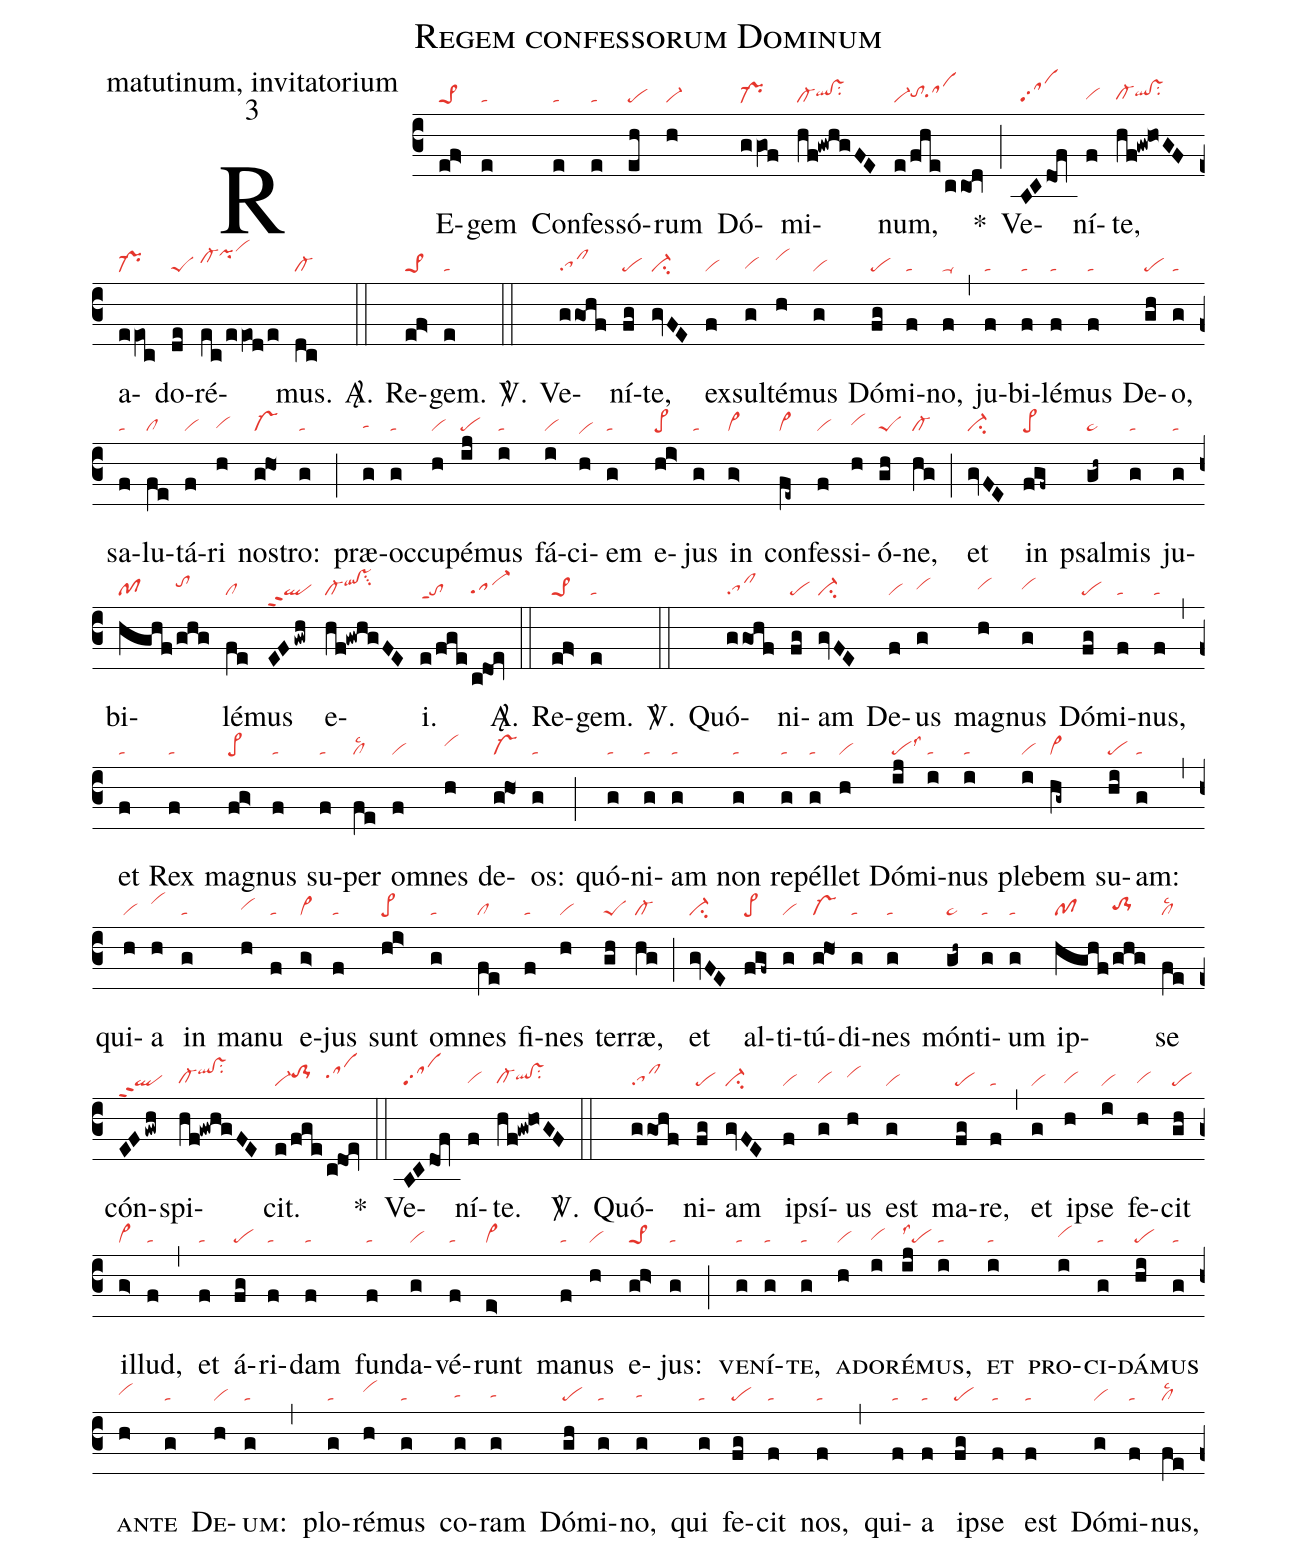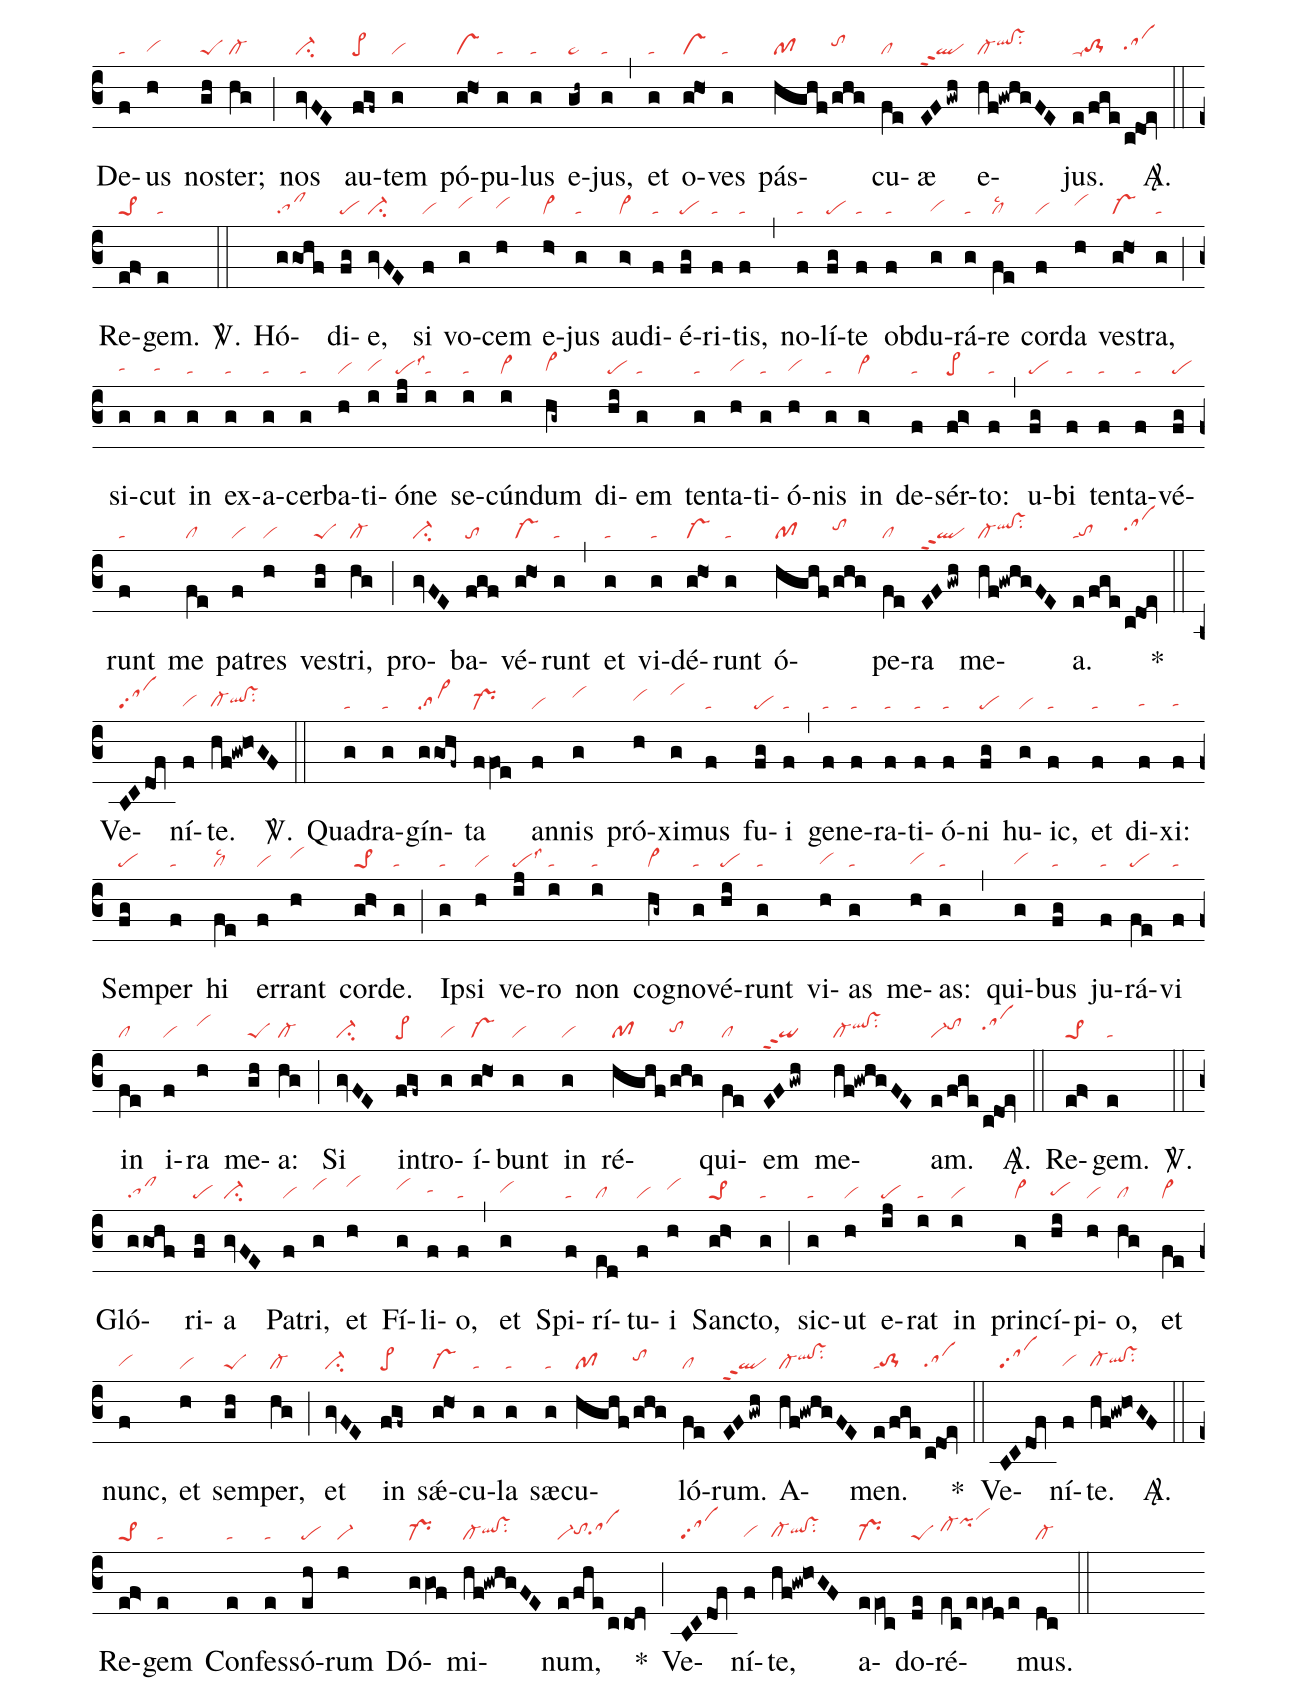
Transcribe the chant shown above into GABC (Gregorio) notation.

name: Regem confessorum Dominum;
office-part: matutinum, invitatorium;
mode: 3;
nabc-lines: 1;
%%
(c3)
RE(ef>|pe>1)gem(e|ta) Con(e|ta)fes(e|ta)só(eh|pe)rum(h|vi-) Dó(ggOf|pr-)mi(hf!gwhgFE|cl-qlhh!vshhsu2)num,(e/fhe/cco!dv|vi-tohhsahh) *(;)
Ve(BCdOf|pusahi)ní(f|vihg)te,(hf!gw!hoGF|cl-hgqlhh!vshhsu2) a(eeOc|pr-)do(de|peS)ré(ec/eeOd/e|cl-hipihkvihm)mus.(dc|cl-) <sp>A/</sp>.(::)

Re(ef>|pe>1)gem.(e|ta) <sp>V/</sp>.(::)

Ve(ggo@hf|sa!cl)ní(fg|pe)te,(gvFE|ci-) ex(f|vi)sul(g|vihg)té(h|vihj)mus(g|vi) Dó(fg|pe)mi(f|ta)no,(f|ta-) (,)
ju(f|ta)bi(f|ta)lé(f|ta)mus(f|ta) De(gh|pe)o,(g|ta) sa(f|ta)lu(fe|cl)tá(f|vi)ri(h|vihg) nos(g!ho1|vs-)tro:(g|ta) (;)
præ(g|tahg)oc(g|ta)cu(h|vi)pé(ij|pe)mus(i|ta) fá(i|vi)ci(h|vihe)em(g|ta) e(hi>|pe>)jus(g|ta) in(g>|vi>) con(fe~|vi>)fes(f|vi)si(h|vihh)ó(gh|peS)ne,(hg|cl-) (;)
et(gvFE|ci-) in(fgf~|pe>) psal(gh~|ta>)mis(g|ta) ju(g|ta)bi(hghf|pf|/ghg|tohi)lé(fe|cl)mus(EFgwh|qlppt2) e(hf!gwhgFE|cl-qlhi!vshisu3)i.(e/fge|toppt1|/cdOe|sa-hg) <sp>A/</sp>.(::)

Re(ef>|pe>1)gem.(e|ta) <sp>V/</sp>.(::)

Quó(ggo@hf|sa!cl)ni(fg|pe)am(gvFE|ci-) De(f|vi)us(g|vihh) mag(h|vihh)nus(g|vihh) Dó(fg|pe)mi(f|ta)nus,(f|ta) (,)
et(f|ta) Rex(f|ta) mag(fg>|pe>)nus(f|ta) su(f|ta)per(fe|cllsc2) om(f|vi)nes(h|vihi) de(g!ho1|vs-)os:(g|ta) (;)
quó(g|ta)ni(g|ta)am(g|ta) non(g|ta) re(g|ta)pél(g|ta)let(h|vi) Dó(ij|pelss3)mi(i|ta)nus(i|ta) ple(i|vi)bem(hg~|vi>) su(hi|pe)am:(g|ta) (,)
qui(h|vi)a(h|vihj) in(g|ta) ma(h|vihh)nu(f|ta) e(g>|vi>)jus(f|ta) sunt(hi>|pe>) om(g|ta)nes(fe|cl) fi(f|ta)nes(h|vi) ter(gh|peS)ræ,(hg|cl-) (;)
et(gvFE|ci-) al(fgf~|pe>)ti(g|vi)tú(g!ho1|vs-)di(g|ta)nes(g|ta) món(gh~|ta>)ti(g|ta)um(g|ta) ip(hghf|pf|/ghg|to-1hh)se(fe|cllsc2) cón(EFgwh|qlppt2)spi(hf!gwhgFE|cl-hgqlhj!vshjsu2)cit.(e/fge|vi-to-1hi|/cdOe|sahi) *(::)

Ve(BCdOf|pusahi)ní(f|vihg)te.(hf!gw!hoGF|cl-hgqlhh!vshhsu2) <sp>V/</sp>.(::)

Quó(ggo@hf|sa!cl)ni(fg|pe)am(gvFE|ci-) ip(f|vi)sí(g|vihg)us(h|vihi) est(g|vi) ma(fg|pe)re,(f|ta) (,)
et(g|vi) ip(h|vihg)se(i|vi) fe(h|vihg)cit(gh|pe) il(g>|vi>)lud,(f|ta) (,)
et(f|ta) á(fg|pe)ri(f|ta)dam(f|ta) fun(f|ta)da(g|vi)vé(f|ta)runt(e>|vi>) ma(f|ta)nus(h|vi) e(gh>|pe>1)jus:(g|ta) (;)
<sc>ve</sc>(g|ta)<sc>ní</sc>(g|ta)<sc>te,</sc>(g|ta) <sc>a</sc>(h|vi)<sc>do</sc>(i|vihg)<sc>ré</sc>(ij|pelss1)<sc>mus,</sc>(i|ta) <sc>et</sc>(i|ta) <sc>pro</sc>(i|vihh)<sc>ci-</sc>(g|ta)<sc>dá</sc>(hi|pe)<sc>mus</sc>(g|ta) <sc>an</sc>(h|vihh)<sc>te</sc>(g|ta) <sc>De</sc>(h|vi)<sc>um:</sc>(g|ta) (,)
plo(g|ta)ré(h|vihi)mus(g|ta) co(g|tahg)ram(g|tahg) Dó(gh|pe)mi(g|ta)no,(g|tahg) qui(g|ta) fe(fg|pe)cit(f|ta) nos,(f|ta) (,)
qui(f|ta)a(f|ta) ip(fg|pe)se(f|ta) est(f|ta) Dó(g|vi)mi(f|ta)nus,(fe|cllsc2) De(f|ta)us(h|vihg) nos(gh|peS)ter;(hg|cl-) (;)
nos(gvFE|ci-) au(fgf~|pe>)tem(g|vi) pó(g!ho1|vs)pu(g|ta)lus(g|ta) e(gh~|ta>)jus,(g|ta) (,)
et(g|ta) o(g!ho1|vs)ves(g|ta) pás(hghf|pf|/ghg|tohi)cu(fe|cl)æ(EFgwh|qlppt2) e(hf!gwhgFE|cl-qlhi!vshisu2)jus.(e/fge|ta-to-1hg|/cdOe|sahh) <sp>A/</sp>.(::)

Re(ef>|pe>1)gem.(e|ta) <sp>V/</sp>.(::)

Hó(ggo@hf|sa!cl)di(fg|pe)e,(gvFE|ci-) si(f|vi) vo(g|vihh)cem(h|vihh) e(h>|vi>)jus(g|ta) au(g>|vi>)di(f|ta)é(fg|pe)ri(f|ta)tis,(f|ta) (,)
no(f|ta)lí(fg|pe)te(f|ta) ob(f|ta)du(g|vihg)rá(g|ta)re(fe|cllsc2) cor(f|vi)da(h|vihi) ves(g!ho1|vs-)tra,(g|ta) (;)
si(g|tahg)cut(g|tahg) in(g|ta) ex(g|ta)a(g|ta)cer(g|ta)ba(h|vi)ti(i|vihg)ó(ij|pelss3)ne(i|ta) se(i|ta)cún(i|vi>)dum(hg~|vi>hg) di(hi|pe)em(g|ta) ten(g|ta)ta(h|vihg)ti(g|ta)ó(h|vihg)nis(g|ta) in(g>|vi>) de(f|ta)sér(fg>|pe>)to:(f|ta) (,)
u(fg|pe)bi(f|ta) ten(f|ta)ta(f|ta)vé(fg|pe)runt(f|ta) me(fe|cl) pat(f|vi)res(h|vi) ves(gh|peS)tri,(hg|cl-) (;)
pro(gvFE|ci-)ba(fgf|to)vé(g!ho1|vs-)runt(g|ta) (,)
et(g|ta) vi(g|ta)dé(g!ho1|vs-)runt(g|ta) ó(hghf|pf|/ghg|tohi)pe(fe|cl)ra(EFgwh|qlppt2) me(hf!gwhgFE|cl-qlhi!vshisu2)a.(e/fge|tatohg|/cdOe|sahi) *(::)

Ve(BCdOf|pusahi)ní(f|vihg)te.(hf!gw!hoGF|cl-hgqlhh!vshhsu2) <sp>V/</sp>.(::)

Quad(g|ta)ra(g|ta)gín(ggo@hf~|sa>)ta(ffOe|pr-) an(f|vi)nis(g|vihj) pró(h|vihi)xi(g|vihk)mus(f|ta) fu(fg|pe)i(f|ta) (,)
ge(f|ta)ne(f|ta)ra(f|ta)ti(f|ta)ó(f|ta)ni(fg|pe) hu(g|vi)ic,(f|ta) et(f|ta) di(f|tahg)xi:(f|tahg) Sem(fg|pe)per(f|ta) hi(fe|cllsc2) er(f|vi)rant(h|vihi) cor(gh>|pe>1)de.(g|ta) (;)
Ip(g|ta)si(h|vi) ve(ij|pelss3)ro(i|ta) non(i|ta) co(hg~|vi>)gno(g|ta)vé(hi|pe)runt(g|ta) vi(h|vihg)as(g|ta) me(h|vihg)as:(g|ta) (,)
qui(g|vihg)bus(fg|ta) ju(f|ta)rá(fe|pe)vi(f|ta) in(fe|cl) i(f|vi)ra(h|vihj) me(gh|peS)a:(hg|cl-) (;)
Si(gvFE|ci-) in(fgf~|pe>)tro(g|vi)í(g!ho1|vs-)bunt(g|vi) in(g|vi) ré(hghf|pf|/ghg|tohh)qui(fe|cl)em(EFgwh|qippt2) me(hf!gwhgFE|cl-qlhi!vshisu2)am.(e/fge|vi-tohi|/cdOe|sahi) <sp>A/</sp>.(::)

Re(ef>|pe>1)gem.(e|ta) <sp>V/</sp>.(::)

Gló(ggo@hf|sa!cl)ri(fg|pe)a(gvFE|ci-) Pat(f|vi)ri,(g|vihi) et(h|vihj) Fí(g|vihi)li(f|tahh)o,(f|ta) (,)
et(g|vihh) Spi(f|ta)rí(ed|cl)tu(f|vi)i(h|vihi) Sanc(gh>|pe>1)to,(g|ta) (;)
sic(g|ta)ut(h|vi) e(ij|pe)rat(i|ta) in(i|vi) prin(g>|vi>)cí(hi|pehg)pi(h|vi)o,(hg|cl) et(fe|vi>) nunc,(f|vihg) et(h|vi) sem(gh|peS)per,(hg|cl-) (;)
et(gvFE|ci-) in(fgf~|pe>) sǽ(g!ho1|vs-)cu(g|ta)la(g|ta) sæ(g|ta)cu(hghf|pf|/ghg|tohi)ló(fe|cl)rum.(EFgwh|qlppt2) A(hf!gwhgFE|cl-qlhi!vshisu2)men.(e/fge|tato-1hg|/cdOe|sahg) *(::)

Ve(BCdOf|pusahi)ní(f|vihg)te.(hf!gw!hoGF|cl-hgqlhh!vshhsu2) <sp>A/</sp>.(::)

Re(ef>|pe>1)gem(e|ta) Con(e|ta)fes(e|ta)só(eh|pe)rum(h|vi-) Dó(ggOf|pr-)mi(hf!gwhgFE|cl-qlhh!vshhsu2)num,(e/fhe/cco!dv|vi-tohhsahh) *(;)
Ve(BCdOf|pusahi)ní(f|vihg)te,(hf!gw!hoGF|cl-hgqlhh!vshhsu2) a(eeOc|pr-)do(de|peS)ré(ec/eeOd/e|cl-hipihkvihm)mus.(dc|cl-) (::)
